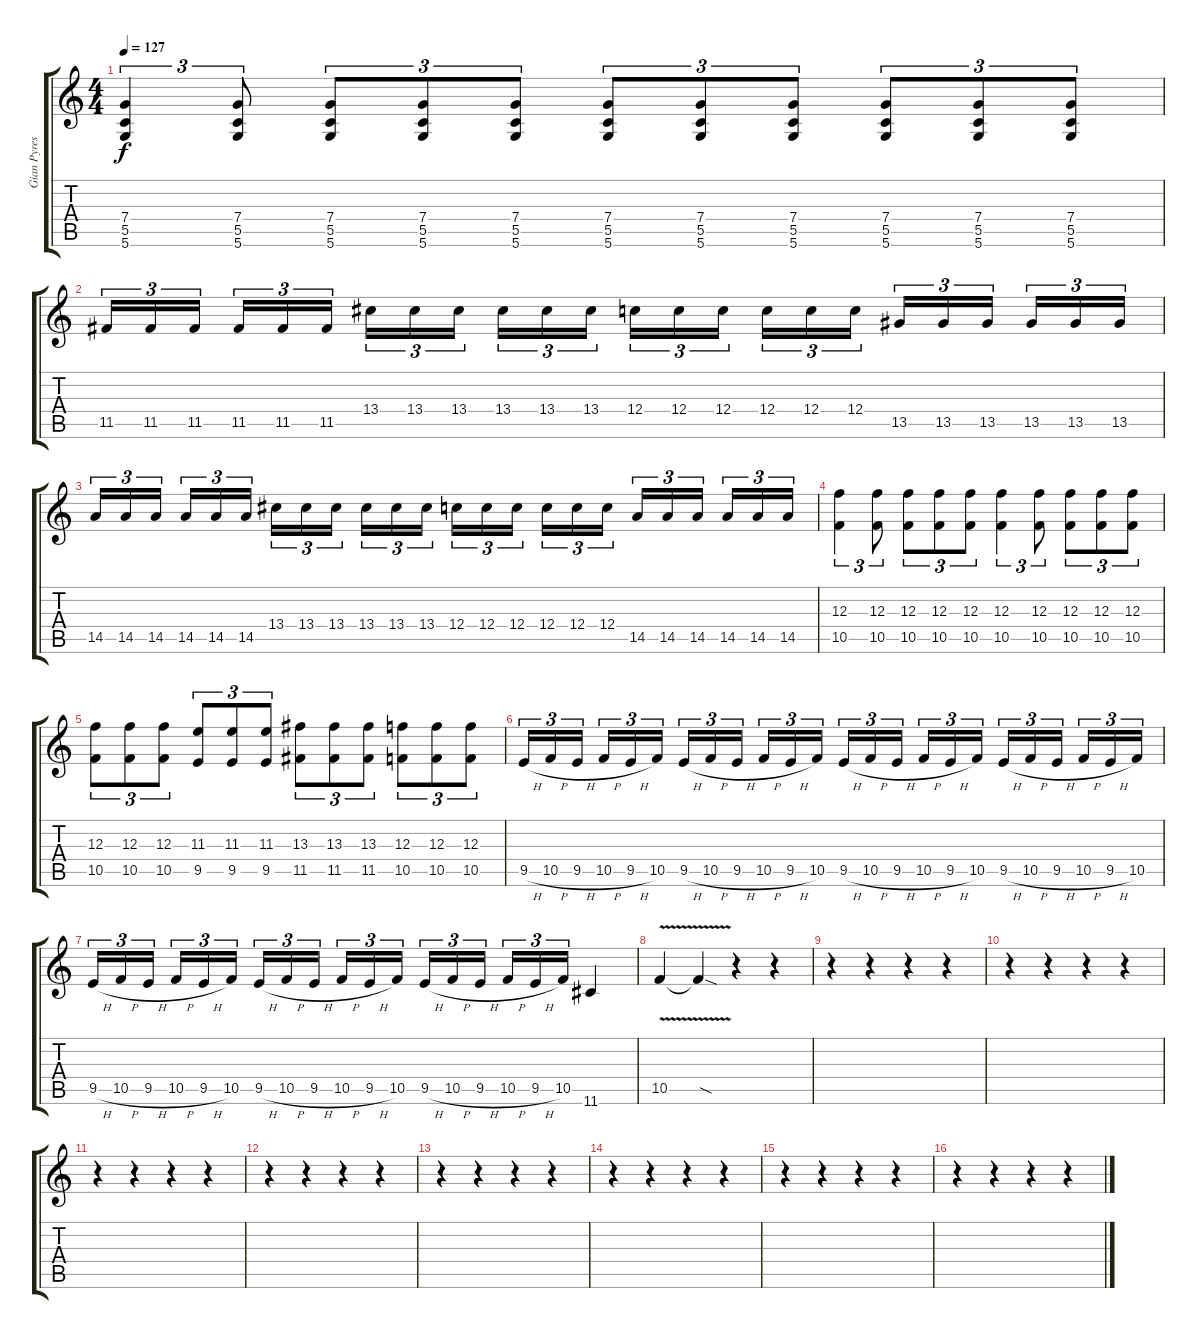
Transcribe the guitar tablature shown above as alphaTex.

\track ("Gian Pyres" "Gian Pyres") {instrument distortionguitar}
\staff {score tabs}
\tuning (D4 A3 F3 C3 G2 D2) {hide}
\ts (4 4)
\tempo 127
\clef g2
\ks c
(7.4 5.5 5.6).4{tu (3 2) dy f} (7.4 5.5 5.6).8{tu (3 2)} (7.4 5.5 5.6).8{tu (3 2)} (7.4 5.5 5.6).8{tu (3 2)} (7.4 5.5 5.6).8{tu (3 2)} (7.4 5.5 5.6).8{tu (3 2)} (7.4 5.5 5.6).8{tu (3 2)} (7.4 5.5 5.6).8{tu (3 2)} (7.4 5.5 5.6).8{tu (3 2)} (7.4 5.5 5.6).8{tu (3 2)} (7.4 5.5 5.6).8{tu (3 2)} |
11.5.16{tu (3 2)} 11.5.16{tu (3 2)} 11.5.16{tu (3 2)} 11.5.16{tu (3 2)} 11.5.16{tu (3 2)} 11.5.16{tu (3 2)} 13.4.16{tu (3 2)} 13.4.16{tu (3 2)} 13.4.16{tu (3 2)} 13.4.16{tu (3 2)} 13.4.16{tu (3 2)} 13.4.16{tu (3 2)} 12.4.16{tu (3 2)} 12.4.16{tu (3 2)} 12.4.16{tu (3 2)} 12.4.16{tu (3 2)} 12.4.16{tu (3 2)} 12.4.16{tu (3 2)} 13.5.16{tu (3 2)} 13.5.16{tu (3 2)} 13.5.16{tu (3 2)} 13.5.16{tu (3 2)} 13.5.16{tu (3 2)} 13.5.16{tu (3 2)} |
14.5.16{tu (3 2)} 14.5.16{tu (3 2)} 14.5.16{tu (3 2)} 14.5.16{tu (3 2)} 14.5.16{tu (3 2)} 14.5.16{tu (3 2)} 13.4.16{tu (3 2)} 13.4.16{tu (3 2)} 13.4.16{tu (3 2)} 13.4.16{tu (3 2)} 13.4.16{tu (3 2)} 13.4.16{tu (3 2)} 12.4.16{tu (3 2)} 12.4.16{tu (3 2)} 12.4.16{tu (3 2)} 12.4.16{tu (3 2)} 12.4.16{tu (3 2)} 12.4.16{tu (3 2)} 14.5.16{tu (3 2)} 14.5.16{tu (3 2)} 14.5.16{tu (3 2)} 14.5.16{tu (3 2)} 14.5.16{tu (3 2)} 14.5.16{tu (3 2)} |
(12.3 10.5).4{tu (3 2)} (12.3 10.5).8{tu (3 2)} (12.3 10.5).8{tu (3 2)} (12.3 10.5).8{tu (3 2)} (12.3 10.5).8{tu (3 2)} (12.3 10.5).4{tu (3 2)} (12.3 10.5).8{tu (3 2)} (12.3 10.5).8{tu (3 2)} (12.3 10.5).8{tu (3 2)} (12.3 10.5).8{tu (3 2)} |
(12.3 10.5).8{tu (3 2)} (12.3 10.5).8{tu (3 2)} (12.3 10.5).8{tu (3 2)} (11.3 9.5).8{tu (3 2)} (11.3 9.5).8{tu (3 2)} (11.3 9.5).8{tu (3 2)} (13.3 11.5).8{tu (3 2)} (13.3 11.5).8{tu (3 2)} (13.3 11.5).8{tu (3 2)} (12.3 10.5).8{tu (3 2)} (12.3 10.5).8{tu (3 2)} (12.3 10.5).8{tu (3 2)} |
9.5{h}.16{tu (3 2)} 10.5{h}.16{tu (3 2)} 9.5{h}.16{tu (3 2)} 10.5{h}.16{tu (3 2)} 9.5{h}.16{tu (3 2)} 10.5.16{tu (3 2)} 9.5{h}.16{tu (3 2)} 10.5{h}.16{tu (3 2)} 9.5{h}.16{tu (3 2)} 10.5{h}.16{tu (3 2)} 9.5{h}.16{tu (3 2)} 10.5.16{tu (3 2)} 9.5{h}.16{tu (3 2)} 10.5{h}.16{tu (3 2)} 9.5{h}.16{tu (3 2)} 10.5{h}.16{tu (3 2)} 9.5{h}.16{tu (3 2)} 10.5.16{tu (3 2)} 9.5{h}.16{tu (3 2)} 10.5{h}.16{tu (3 2)} 9.5{h}.16{tu (3 2)} 10.5{h}.16{tu (3 2)} 9.5{h}.16{tu (3 2)} 10.5.16{tu (3 2)} |
9.5{h}.16{tu (3 2)} 10.5{h}.16{tu (3 2)} 9.5{h}.16{tu (3 2)} 10.5{h}.16{tu (3 2)} 9.5{h}.16{tu (3 2)} 10.5.16{tu (3 2)} 9.5{h}.16{tu (3 2)} 10.5{h}.16{tu (3 2)} 9.5{h}.16{tu (3 2)} 10.5{h}.16{tu (3 2)} 9.5{h}.16{tu (3 2)} 10.5.16{tu (3 2)} 9.5{h}.16{tu (3 2)} 10.5{h}.16{tu (3 2)} 9.5{h}.16{tu (3 2)} 10.5{h}.16{tu (3 2)} 9.5{h}.16{tu (3 2)} 10.5.16{tu (3 2)} 11.6.4 |
10.5{v}.4 10.5{sod t}.4 r.4 r.4 |
r.4 r.4 r.4 r.4 |
r.4 r.4 r.4 r.4 |
r.4 r.4 r.4 r.4 |
r.4 r.4 r.4 r.4 |
r.4 r.4 r.4 r.4 |
r.4 r.4 r.4 r.4 |
r.4 r.4 r.4 r.4 |
r.4 r.4 r.4 r.4
